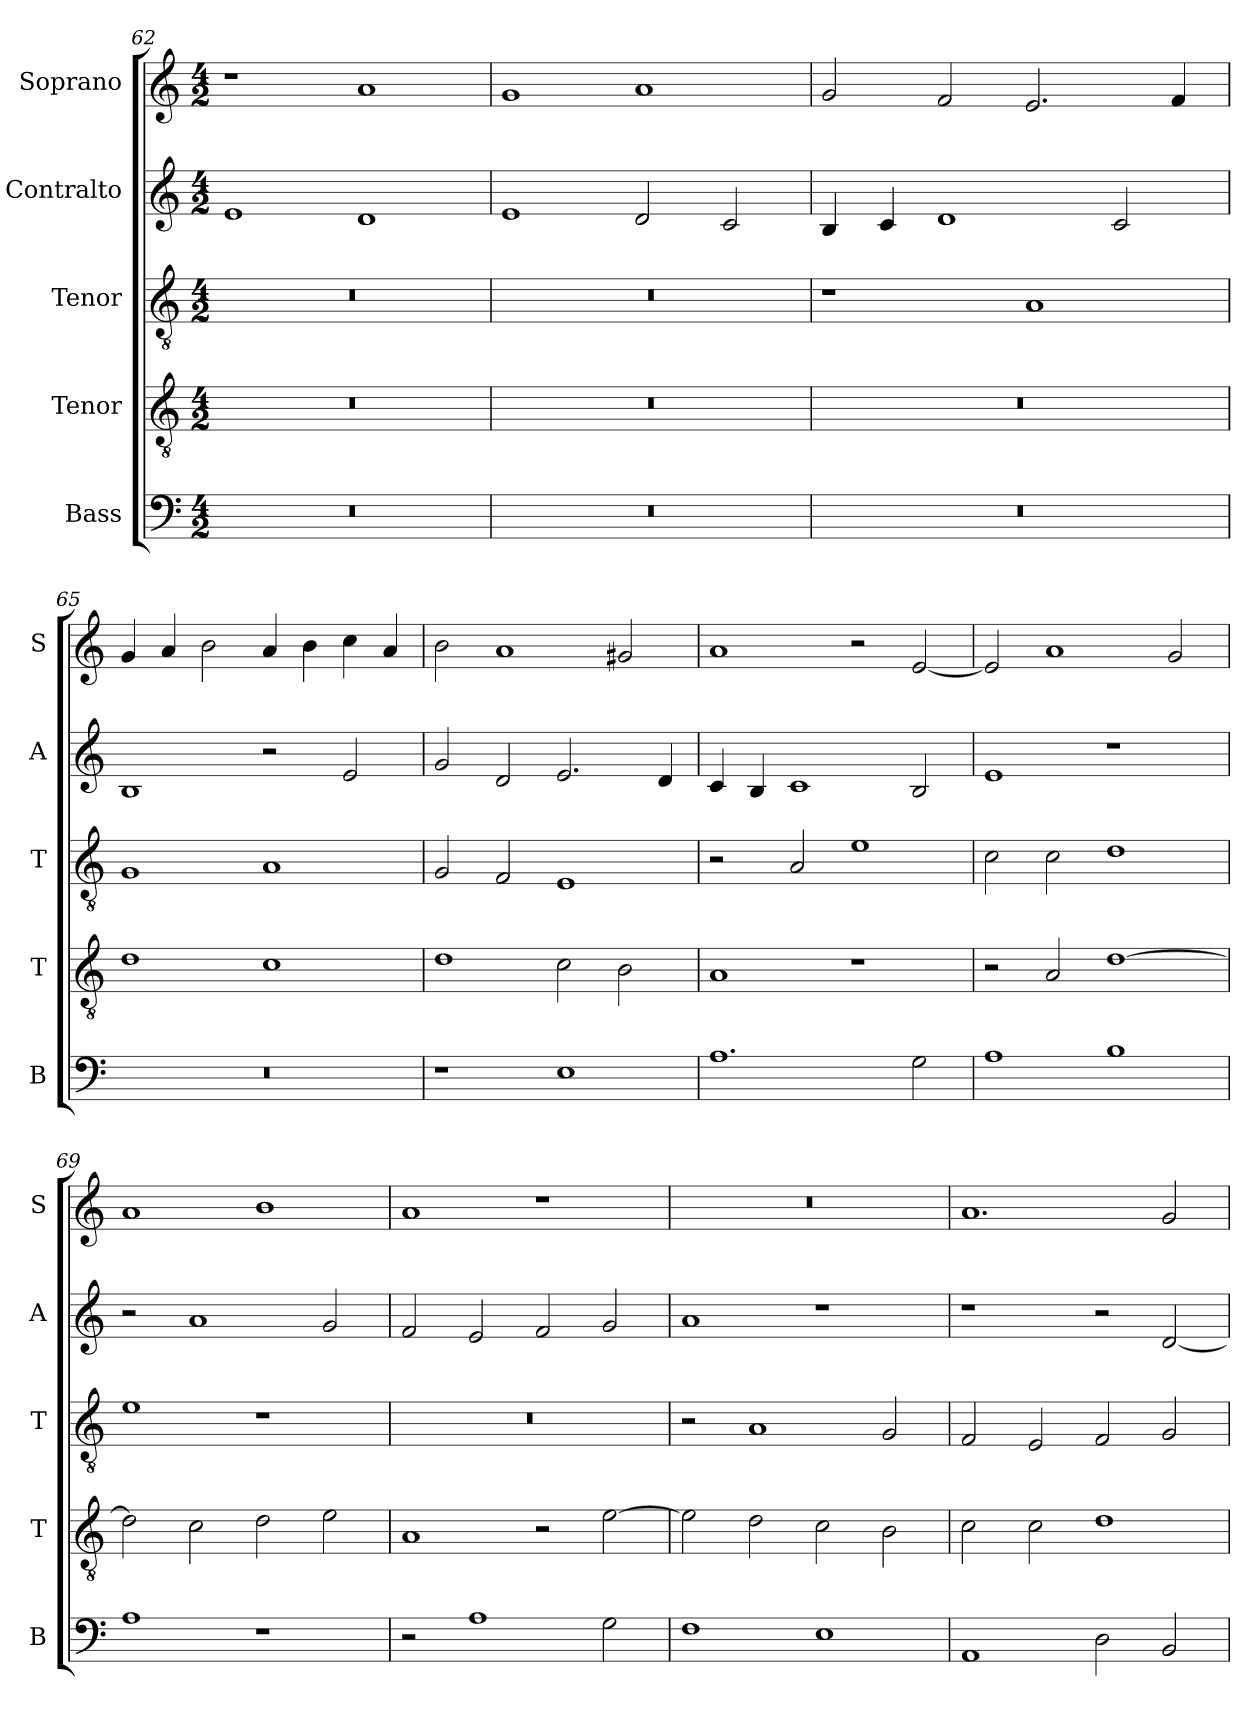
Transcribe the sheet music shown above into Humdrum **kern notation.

**kern	**kern	**kern	**kern	**kern
*part5	*part4	*part3	*part2	*part1
*staff5	*staff4	*staff3	*staff2	*staff1
*I"Bass	*I"Tenor	*I"Tenor	*I"Contralto	*I"Soprano
*I'B	*I'T	*I'T	*I'A	*I'S
*clefF4	*clefGv2	*clefGv2	*clefG2	*clefG2
*k[]	*k[]	*k[]	*k[]	*k[]
*E:phr	*E:phr	*E:phr	*E:phr	*E:phr
*M4/2	*M4/2	*M4/2	*M4/2	*M4/2
=62	=62	=62	=62	=62
0r	0r	0r	1e	1r
.	.	.	1d	1a
=63	=63	=63	=63	=63
0r	0r	0r	1e	1g
.	.	.	2d	1a
.	.	.	2c	.
=64	=64	=64	=64	=64
0r	0r	1r	4B	2g
.	.	.	4c	.
.	.	.	1d	2f
.	.	1A	.	2.e
.	.	.	2c	.
.	.	.	.	4f
=65	=65	=65	=65	=65
0r	1d	1G	1B	4g
.	.	.	.	4a
.	.	.	.	2b
.	1c	1A	2r	4a
.	.	.	.	4b
.	.	.	2e	4cc
.	.	.	.	4a
=66	=66	=66	=66	=66
1r	1d	2G	2g	2b
.	.	2F	2d	1a
1E	2c	1E	2.e	.
.	2B	.	.	2g#X
.	.	.	4d	.
=67	=67	=67	=67	=67
1.A	1A	2r	4c	1a
.	.	.	4B	.
.	.	2A	1c	.
.	1r	1e	.	2r
2G	.	.	2B	[2e
=68	=68	=68	=68	=68
1A	2r	2c	1e	2e]
.	2A	2c	.	1a
1B	[1d	1d	1r	.
.	.	.	.	2g
=69	=69	=69	=69	=69
1A	2d]	1e	2r	1a
.	2c	.	1a	.
1r	2d	1r	.	1b
.	2e	.	2g	.
=70	=70	=70	=70	=70
2r	1A	0r	2f	1a
1A	.	.	2e	.
.	2r	.	2f	1r
2G	[2e	.	2g	.
=71	=71	=71	=71	=71
1F	2e]	2r	1a	0r
.	2d	1A	.	.
1E	2c	.	1r	.
.	2B	2G	.	.
=72	=72	=72	=72	=72
1AA	2c	2F	1r	1.a
.	2c	2E	.	.
2D	1d	2F	2r	.
2BB	.	2G	[2d	2g
=	=	=	=	=
*-	*-	*-	*-	*-
